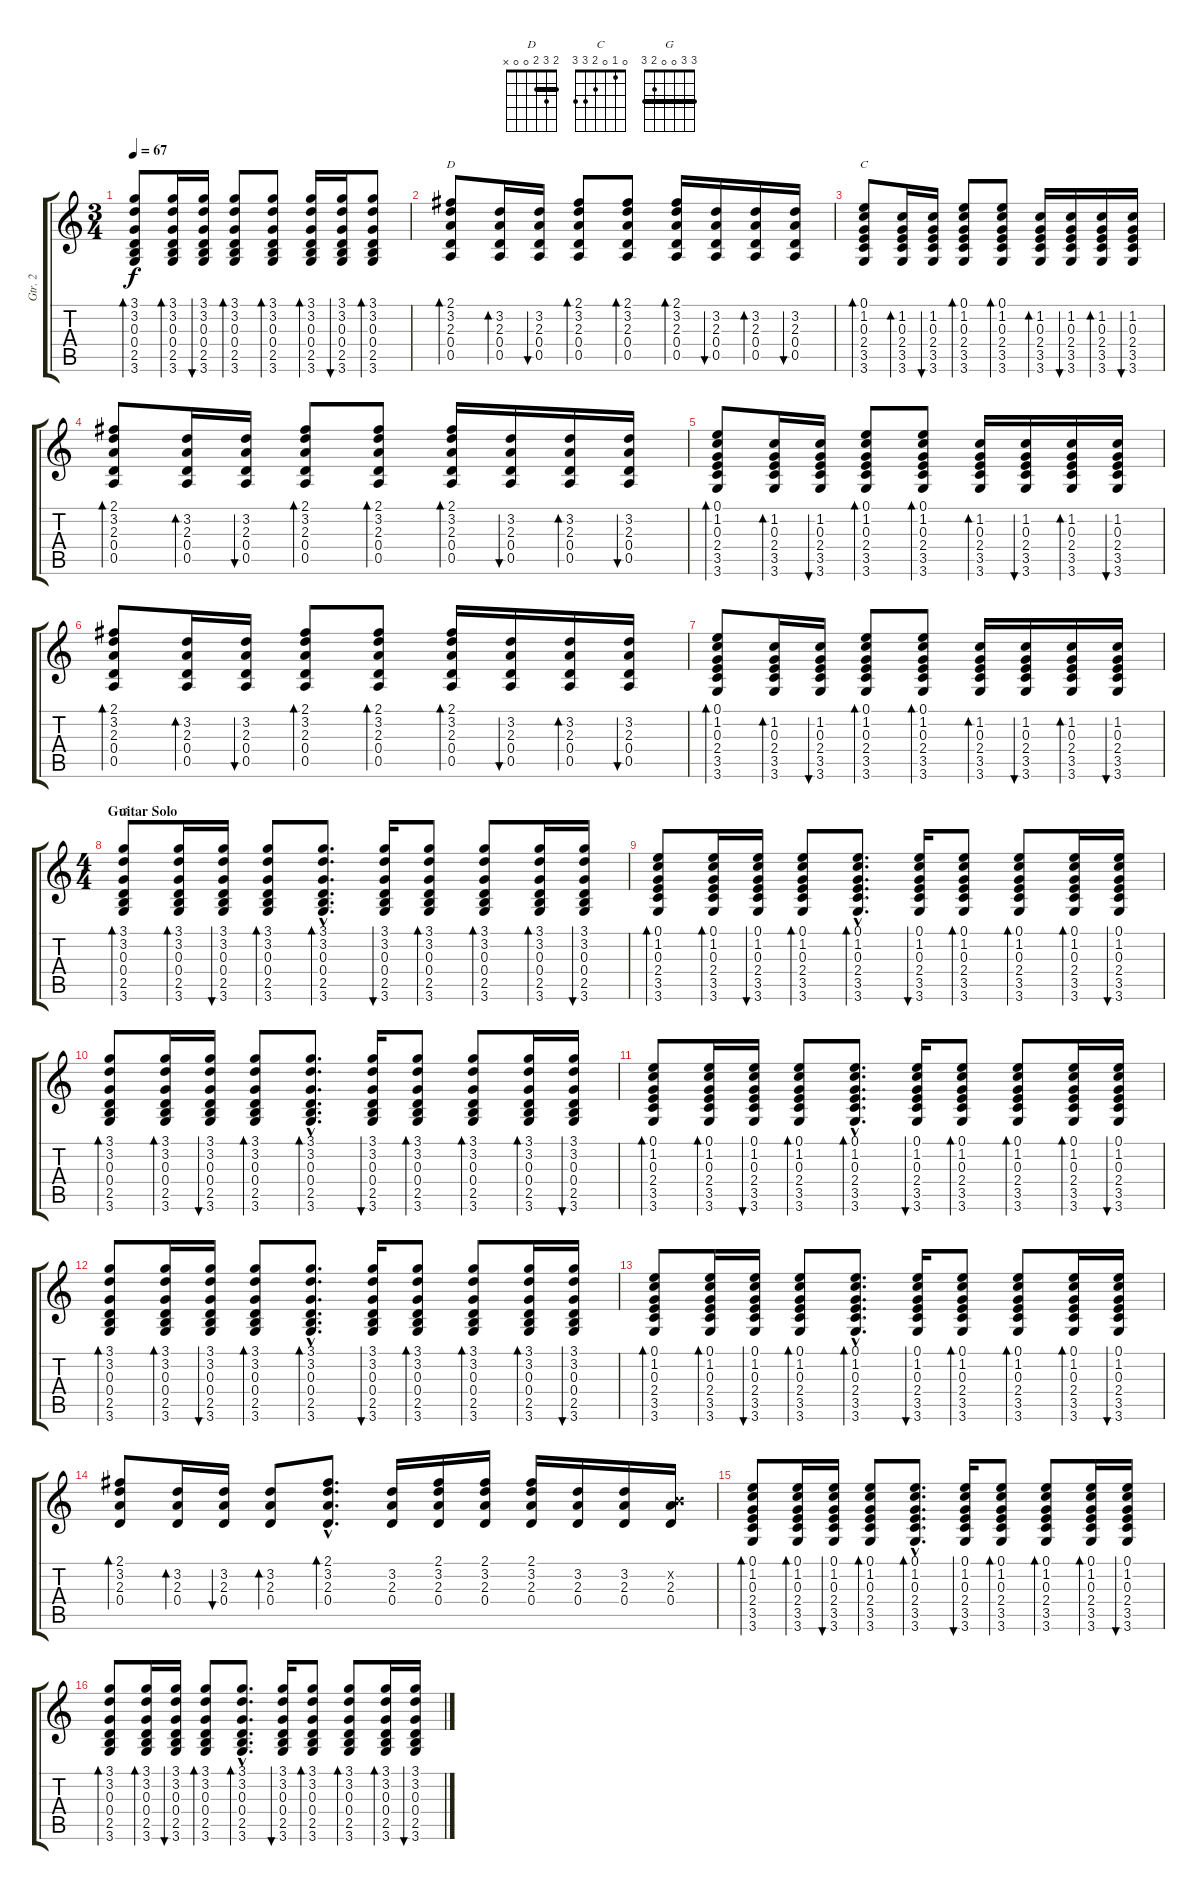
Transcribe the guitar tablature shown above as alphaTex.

\track ("Gtr. 2" "Gtr. 2") {instrument acousticguitarsteel}
\staff {score tabs}
\tuning (E4 B3 G3 D3 A2 E2) {hide}
\chord ("D" 2 3 2 0 0 x) {barre 2}
\chord ("C" 0 1 0 2 3 3)
\chord ("G" 3 3 0 0 2 3) {barre 3}
\ts (3 4)
\tempo 67
\clef g2
\ks c
(3.1 3.2 0.3 0.4 2.5 3.6).8{bd 60 dy f} (3.1 3.2 0.3 0.4 2.5 3.6).16{bd 30} (3.1 3.2 0.3 0.4 2.5 3.6).16{bu 30} (3.1 3.2 0.3 0.4 2.5 3.6).8{bd 60} (3.1 3.2 0.3 0.4 2.5 3.6).8{bd 60} (3.1 3.2 0.3 0.4 2.5 3.6).16{bd 30} (3.1 3.2 0.3 0.4 2.5 3.6).16{bu 30} (3.1 3.2 0.3 0.4 2.5 3.6).8{bd 60} |
(2.1 3.2 2.3 0.4 0.5).8{bd 60 ch "D"} (3.2 2.3 0.4 0.5).16{bd 30} (3.2 2.3 0.4 0.5).16{bu 30} (2.1 3.2 2.3 0.4 0.5).8{bd 60} (2.1 3.2 2.3 0.4 0.5).8{bd 60} (2.1 3.2 2.3 0.4 0.5).16{bd 30} (3.2 2.3 0.4 0.5).16{bu 30} (3.2 2.3 0.4 0.5).16{bd 30} (3.2 2.3 0.4 0.5).16{bu 30} |
(0.1 1.2 0.3 2.4 3.5 3.6).8{bd 60 ch "C"} (1.2 0.3 2.4 3.5 3.6).16{bd 30} (1.2 0.3 2.4 3.5 3.6).16{bu 30} (0.1 1.2 0.3 2.4 3.5 3.6).8{bd 60} (0.1 1.2 0.3 2.4 3.5 3.6).8{bd 60} (1.2 0.3 2.4 3.5 3.6).16{bd 30} (1.2 0.3 2.4 3.5 3.6).16{bu 30} (1.2 0.3 2.4 3.5 3.6).16{bd 30} (1.2 0.3 2.4 3.5 3.6).16{bu 30} |
(2.1 3.2 2.3 0.4 0.5).8{bd 60} (3.2 2.3 0.4 0.5).16{bd 30} (3.2 2.3 0.4 0.5).16{bu 30} (2.1 3.2 2.3 0.4 0.5).8{bd 60} (2.1 3.2 2.3 0.4 0.5).8{bd 60} (2.1 3.2 2.3 0.4 0.5).16{bd 30} (3.2 2.3 0.4 0.5).16{bu 30} (3.2 2.3 0.4 0.5).16{bd 30} (3.2 2.3 0.4 0.5).16{bu 30} |
(0.1 1.2 0.3 2.4 3.5 3.6).8{bd 60} (1.2 0.3 2.4 3.5 3.6).16{bd 30} (1.2 0.3 2.4 3.5 3.6).16{bu 30} (0.1 1.2 0.3 2.4 3.5 3.6).8{bd 60} (0.1 1.2 0.3 2.4 3.5 3.6).8{bd 60} (1.2 0.3 2.4 3.5 3.6).16{bd 30} (1.2 0.3 2.4 3.5 3.6).16{bu 30} (1.2 0.3 2.4 3.5 3.6).16{bd 30} (1.2 0.3 2.4 3.5 3.6).16{bu 30} |
(2.1 3.2 2.3 0.4 0.5).8{bd 60} (3.2 2.3 0.4 0.5).16{bd 30} (3.2 2.3 0.4 0.5).16{bu 30} (2.1 3.2 2.3 0.4 0.5).8{bd 60} (2.1 3.2 2.3 0.4 0.5).8{bd 60} (2.1 3.2 2.3 0.4 0.5).16{bd 30} (3.2 2.3 0.4 0.5).16{bu 30} (3.2 2.3 0.4 0.5).16{bd 30} (3.2 2.3 0.4 0.5).16{bu 30} |
(0.1 1.2 0.3 2.4 3.5 3.6).8{bd 60} (1.2 0.3 2.4 3.5 3.6).16{bd 30} (1.2 0.3 2.4 3.5 3.6).16{bu 30} (0.1 1.2 0.3 2.4 3.5 3.6).8{bd 60} (0.1 1.2 0.3 2.4 3.5 3.6).8{bd 60} (1.2 0.3 2.4 3.5 3.6).16{bd 30} (1.2 0.3 2.4 3.5 3.6).16{bu 30} (1.2 0.3 2.4 3.5 3.6).16{bd 30} (1.2 0.3 2.4 3.5 3.6).16{bu 30} |
\ts (4 4)
\section ("" "Guitar Solo")
(3.1 3.2 0.3 0.4 2.5 3.6).8{bd 60 ch "G"} (3.1 3.2 0.3 0.4 2.5 3.6).16{bd 30} (3.1 3.2 0.3 0.4 2.5 3.6).16{bu 30} (3.1 3.2 0.3 0.4 2.5 3.6).8{bd 30} (3.1{hac} 3.2{hac} 0.3{hac} 0.4{hac} 2.5{hac} 3.6{hac}).8{d bd 60} (3.1 3.2 0.3 0.4 2.5 3.6).16{bu 30} (3.1 3.2 0.3 0.4 2.5 3.6).8{bd 30} (3.1 3.2 0.3 0.4 2.5 3.6).8{bd 30} (3.1 3.2 0.3 0.4 2.5 3.6).16{bd 30} (3.1 3.2 0.3 0.4 2.5 3.6).16{bu 30} |
(0.1 1.2 0.3 2.4 3.5 3.6).8{bd 60} (0.1 1.2 0.3 2.4 3.5 3.6).16{bd 30} (0.1 1.2 0.3 2.4 3.5 3.6).16{bu 30} (0.1 1.2 0.3 2.4 3.5 3.6).8{bd 30} (0.1{hac} 1.2{hac} 0.3{hac} 2.4{hac} 3.5{hac} 3.6{hac}).8{d bd 60} (0.1 1.2 0.3 2.4 3.5 3.6).16{bu 30} (0.1 1.2 0.3 2.4 3.5 3.6).8{bd 30} (0.1 1.2 0.3 2.4 3.5 3.6).8{bd 30} (0.1 1.2 0.3 2.4 3.5 3.6).16{bd 30} (0.1 1.2 0.3 2.4 3.5 3.6).16{bu 30} |
(3.1 3.2 0.3 0.4 2.5 3.6).8{bd 60} (3.1 3.2 0.3 0.4 2.5 3.6).16{bd 30} (3.1 3.2 0.3 0.4 2.5 3.6).16{bu 30} (3.1 3.2 0.3 0.4 2.5 3.6).8{bd 30} (3.1{hac} 3.2{hac} 0.3{hac} 0.4{hac} 2.5{hac} 3.6{hac}).8{d bd 60} (3.1 3.2 0.3 0.4 2.5 3.6).16{bu 30} (3.1 3.2 0.3 0.4 2.5 3.6).8{bd 30} (3.1 3.2 0.3 0.4 2.5 3.6).8{bd 30} (3.1 3.2 0.3 0.4 2.5 3.6).16{bd 30} (3.1 3.2 0.3 0.4 2.5 3.6).16{bu 30} |
(0.1 1.2 0.3 2.4 3.5 3.6).8{bd 60} (0.1 1.2 0.3 2.4 3.5 3.6).16{bd 30} (0.1 1.2 0.3 2.4 3.5 3.6).16{bu 30} (0.1 1.2 0.3 2.4 3.5 3.6).8{bd 30} (0.1{hac} 1.2{hac} 0.3{hac} 2.4{hac} 3.5{hac} 3.6{hac}).8{d bd 60} (0.1 1.2 0.3 2.4 3.5 3.6).16{bu 30} (0.1 1.2 0.3 2.4 3.5 3.6).8{bd 30} (0.1 1.2 0.3 2.4 3.5 3.6).8{bd 30} (0.1 1.2 0.3 2.4 3.5 3.6).16{bd 30} (0.1 1.2 0.3 2.4 3.5 3.6).16{bu 30} |
(3.1 3.2 0.3 0.4 2.5 3.6).8{bd 60} (3.1 3.2 0.3 0.4 2.5 3.6).16{bd 30} (3.1 3.2 0.3 0.4 2.5 3.6).16{bu 30} (3.1 3.2 0.3 0.4 2.5 3.6).8{bd 30} (3.1{hac} 3.2{hac} 0.3{hac} 0.4{hac} 2.5{hac} 3.6{hac}).8{d bd 60} (3.1 3.2 0.3 0.4 2.5 3.6).16{bu 30} (3.1 3.2 0.3 0.4 2.5 3.6).8{bd 30} (3.1 3.2 0.3 0.4 2.5 3.6).8{bd 30} (3.1 3.2 0.3 0.4 2.5 3.6).16{bd 30} (3.1 3.2 0.3 0.4 2.5 3.6).16{bu 30} |
(0.1 1.2 0.3 2.4 3.5 3.6).8{bd 60} (0.1 1.2 0.3 2.4 3.5 3.6).16{bd 30} (0.1 1.2 0.3 2.4 3.5 3.6).16{bu 30} (0.1 1.2 0.3 2.4 3.5 3.6).8{bd 30} (0.1{hac} 1.2{hac} 0.3{hac} 2.4{hac} 3.5{hac} 3.6{hac}).8{d bd 60} (0.1 1.2 0.3 2.4 3.5 3.6).16{bu 30} (0.1 1.2 0.3 2.4 3.5 3.6).8{bd 30} (0.1 1.2 0.3 2.4 3.5 3.6).8{bd 30} (0.1 1.2 0.3 2.4 3.5 3.6).16{bd 30} (0.1 1.2 0.3 2.4 3.5 3.6).16{bu 30} |
(2.1 3.2 2.3 0.4).8{bd 30} (3.2 2.3 0.4).16{bd 30} (3.2 2.3 0.4).16{bu 30} (3.2 2.3 0.4).8{bd 60} (2.1{hac} 3.2{hac} 2.3{hac} 0.4{hac}).8{d bd 60} (3.2 2.3 0.4).16 (2.1 3.2 2.3 0.4).16 (2.1 3.2 2.3 0.4).16 (2.1 3.2 2.3 0.4).16 (3.2 2.3 0.4).16 (3.2 2.3 0.4).16 (0.2{x} 2.3 0.4).16 |
(0.1 1.2 0.3 2.4 3.5 3.6).8{bd 60} (0.1 1.2 0.3 2.4 3.5 3.6).16{bd 30} (0.1 1.2 0.3 2.4 3.5 3.6).16{bu 30} (0.1 1.2 0.3 2.4 3.5 3.6).8{bd 30} (0.1{hac} 1.2{hac} 0.3{hac} 2.4{hac} 3.5{hac} 3.6{hac}).8{d bd 60} (0.1 1.2 0.3 2.4 3.5 3.6).16{bu 30} (0.1 1.2 0.3 2.4 3.5 3.6).8{bd 30} (0.1 1.2 0.3 2.4 3.5 3.6).8{bd 30} (0.1 1.2 0.3 2.4 3.5 3.6).16{bd 30} (0.1 1.2 0.3 2.4 3.5 3.6).16{bu 30} |
(3.1 3.2 0.3 0.4 2.5 3.6).8{bd 60} (3.1 3.2 0.3 0.4 2.5 3.6).16{bd 30} (3.1 3.2 0.3 0.4 2.5 3.6).16{bu 30} (3.1 3.2 0.3 0.4 2.5 3.6).8{bd 30} (3.1{hac} 3.2{hac} 0.3{hac} 0.4{hac} 2.5{hac} 3.6{hac}).8{d bd 60} (3.1 3.2 0.3 0.4 2.5 3.6).16{bu 30} (3.1 3.2 0.3 0.4 2.5 3.6).8{bd 30} (3.1 3.2 0.3 0.4 2.5 3.6).8{bd 30} (3.1 3.2 0.3 0.4 2.5 3.6).16{bd 30} (3.1 3.2 0.3 0.4 2.5 3.6).16{bu 30}
